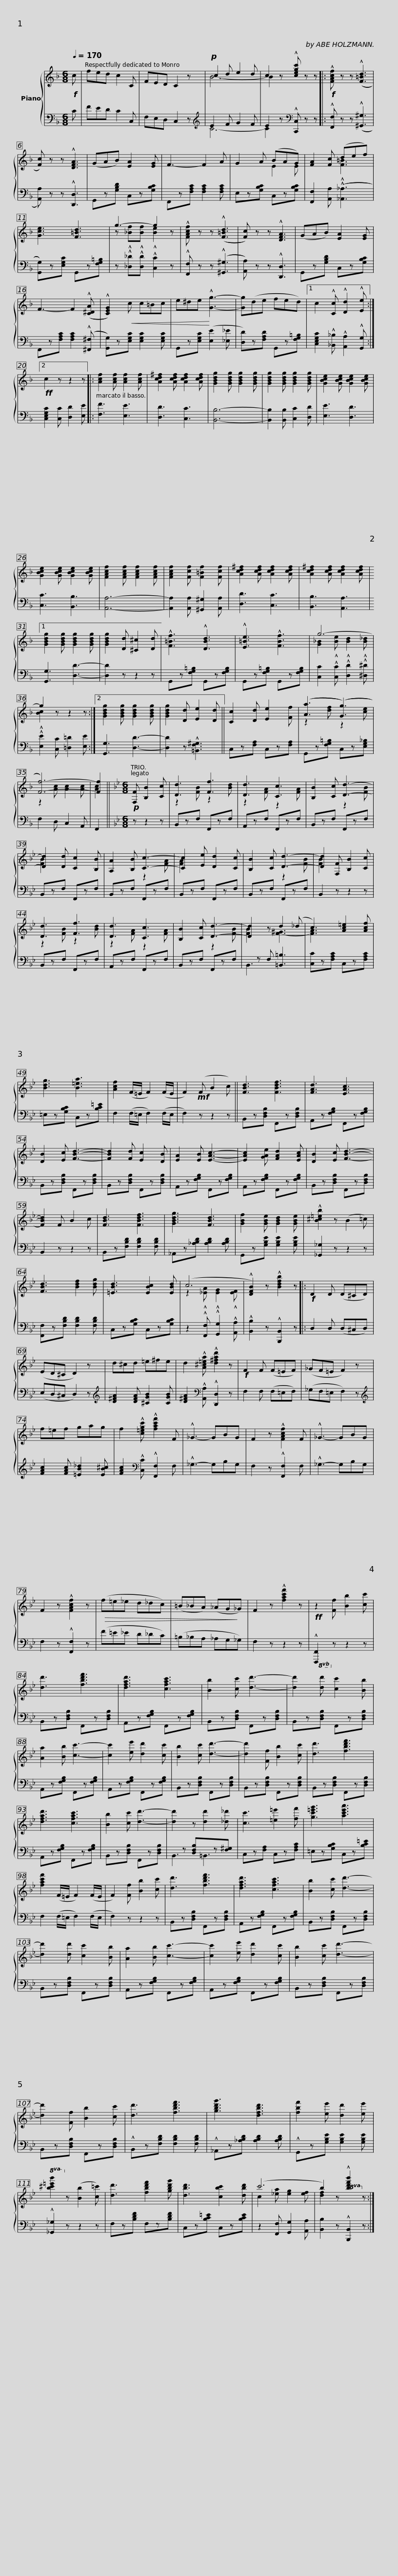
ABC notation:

X:1
%%score { ( 1 3 ) | ( 2 4 ) }
L:1/8
Q:1/4=170
M:6/8
I:linebreak $
K:F
V:1 treble
V:3 treble
V:2 bass
V:4 bass
V:1
!f! c | fed c2 C | FED C2 z |!p! c2 d e2 d | c2 z !^![cegc'] z z |:$ %5
!f! !^![FAcf] z z ((!^![F=Bd]3 | [Fc])) z z !^![DFA]3 | (GAB) [EA]2 [EG] | F3- F2 A |$ G2 A (BAG) | %10
 [FA]2 [Fc] (def) | [Gce]3 [F=Bd]3 | g3- g2 z |$ !^![FAcf] z z ((!^![F=Bd]3 | [Fc])) z z !^![DFA]3 | %15
 (GAB) [EA]2 [EG] | F3- F2 ((!^![C^DA] |$ !^![CEG]2))!<(! c c=Bc | e^de!<)! !^![Gg]3- | [Gg](de fed) |1 %20
 c2 !^![Cc] !^![Dd]2 !^![Ee] :|2!ff! c2 z z2 z |:$[K:F] [Acf]2 [Acf] [Acf]2 [Acf] | [Acd^f]2 [Acdf] [Acdf]2 [Acdf] | [GBdg]2 [GBdg] [GBdg]2 [GBdg] | %25
 [GBdg]2 [GBdg] [GBdg]2 [GBdg] |$ [GBce]2 [GBce] [GBce]2 [GBce] | [GBce]2 [GBce] [GBce]2 [GBce] | [FAcf]2 [FAcf] [FAcf]2 [FAcf] | [FAcf]2 [Fcf] [F=Bf]2 [Fcf] |$ %30
 [Acd^f]2 [Acdf] [Acdf]2 [Acdf] | [Acd^f]2 [Acdf] [Acdf]2 [Acdf] |1 [GBdg]2 [GBdg] [GBdg]2 [GBdg] | [GBdg]2 [Dd] [^C^c]2 [Dd] |$ !^![F=Bf]3 !^![DBd]3 | %35
 !^![E=Be]3 !^![FBf]3 | g6- | g2 z z2 z :|2$ [GBdg]2 [GBdg] [GBdg]2 [GBdg] | [GBdg]2 [Dd] [Ee]2 [Dd] || %40
 [Cc]2 [Dd] [Ee]2 [Ff] | (([Aa]3 (([Gg]3)) | [Ff]6-)) | [Ff]2 ||$[K:Bb][M:6/8]!p! [F,F] [B,B]2 [Cc] | %45
 [Dd]3 [Ff]3 | [Dd]3 [Cc]3 | [B,B]2 [Cc] [Dd]3- | [Dd]2 [Dd] [Cc]2 [B,B] | [A,A]2 [B,B] [Cc]3- | %50
 [Cc]2 [Ee] [Dd]2 [Cc] |$ [B,B]2 [Cc] [Dd]3- | [Dd]2 [F,F] [B,B]2 [Cc] | [Dd]3 [Ff]3 | [Dd]3 [Cc]3 | %55
 [B,B]2 [Cc] [Dd]3- | [Dd]2 z d2 (_d | c3) [Ac=e]2 [Acf] |$ [Bdg]3 [B=ea]3 | [Acf]2 (F/=E/ F2) (F/E/ | %60
 F2)!mf! (F B2 c) || [FBd]3 [FBdf]3 | [FAd]3 [EAc]3 | [DB]2 [Ec] [FBd]3- | [FBd]2 [Fd] [Ec]2 [DB] |$ %65
 [EA]2 [EB] [EAc]3- | [EAc]2 [GAe] [FAd]2 [EAc] | [DB]2 [Ec] [FBd]3- | [FBd]2 F B2 c | [FBd]3 [FBdf]3 | %70
 [GBdg]3 [FBd]3 | [GBf]2 [GBe] [GBd]2 [GBe] |$ !^![B^c=eb]2 z (B2 =c) | [FBd]3 [Bdf]2 [Bdg] | [=EBd]3 [EBc]2 [EBd] | %75
 (c6 | !^![DFB]2) z !^![Bdfb]2 z |:!f! D2 D (D^CD) | (ED^C D2) z |$ d^cd =e^fe | %80
 d2 !^![A^c=ea] !^![d^fad']2 z |!f! F2 F (F=EF) | (_GF=E F2) z | f=ef gag | f2 !^![c=egc'] !^![fac'f']2 F | %85
 !^!_G3- GBG |$ F2 z !^![FAcf]2 F | !^!_G3- GBG | F2 z !^![FAcf]2 z |!>(! (f=e_e d_dc) | %90
 (=B_BA) (_AG!>)!_G) | F2 z !^![fac'f']2 z |!ff! z2 [Ff] [Bb]2 [cc'] |$ [dd']3 [fbd'f']3 | [dfad']3 [cfac']3 | %95
 [Bb]2 [cc'] [dd']3- | [dd']2 [dd'] [cc']2 [Bb] | [Aa]2 [Bb] [cc']3- | [cc']2 [ee'] [dd']2 [cc'] |$ [Bb]2 [cc'] [dd']3- | %100
 [dd']2 [Ff] [Bb]2 [cc'] | [dd']3 [fbd'f']3 | [dfad']3 [cfac']3 | [Bb]2 [cc'] [dd']3- | [dd']2 z [dd']2 [_d_d'] |$ %105
 [cc']3 [=e=e']2 [ff'] | [gc'=e'g']3 [ac'e'a']3 | [fac'f']2 (F/=E/ F2) (F/E/ | F2) [Ff] [Bb]2 [cc'] | [dd']3 [fbd'f']3 | %110
 [dfad']3 [cfac']3 |$ [Bb]2 [cc'] [dd']3- | [dd']2 [dd'] [cc']2 [Bb] | [Aa]2 [Bb] [cc']3- | [cc']2 [ee'] [dd']2 [cc'] | %115
 [Bb]2 [cc'] [dd']3- | [dd']2 [Ff] [Bb]2 [cc'] | [dd']3 [fbd'f']3 |$ [gbd'g']3 [dfbd']3 | [fbf']2 [ee'] [dd']2 [ee'] | %120
!8va(! [b^c'=e'b']2!8va)! z ([Bb]2 [c=c']) | [dd']3 [fbd'f']2 [gbd'g'] | [dbd']3 [cbc']2 [dbd'] | (c'6 | b2) z!8va(! !^![bd'f'b']2!8va)! z :| %125
V:2
 C | FED C2 C, | F,E,D, C,2 z |[K:treble] E2 F G2 F | E2 z[K:bass] !^![C,,C,] z z |:$ %5
 !^![F,,F,] z z ((!^![^G,,^G,]3 | [A,,A,])) z z !^![D,,D,]3 | G,,z[G,B,D] C,z[G,B,C] | F,,z[F,A,C] [F,A,C]2 [F,A,C] |$ E,z[G,B,C] C,z[G,B,C] | %10
 [F,,F,]2 [A,,A,] ((!^![_A,,_A,]3 | [G,,G,]))z[E,G,C] G,,z[F,G,=B,] | z !^![_D,_D]!^![D,D] !^![C,C]2 z |$ !^![F,,F,] z z ((!^![^G,,^G,]3 | [A,,A,])) z z !^![D,,D,]3 | %15
 G,,z[G,B,D] C,z[G,B,C] | F,,z[F,A,C] [F,A,C]2 ((!^![^F,,^F,] |$ [G,,G,]))z[E,G,C] [E,G,C]2 [E,G,C] | G,,z[E,G,C] ([E,E]2 [_E,_E] | [D,D])z[F,A,D] G,,z[F,G,=B,] |1 %20
 [C,E,G,C]2 !^![_B,,_B,] !^![A,,A,]2 !^![G,,G,] :|2 [C,E,G,C]2 [C,C] [D,D]2 [E,E] |:$[K:F] [F,F]3 [E,E]3 | [D,D]3 [C,C]3 | [B,,B,]6- | %25
 [B,,B,]2 [B,,B,] [C,C]2 [D,D] |$ [E,E]3 [D,D]3 | [C,C]3 [B,,B,]3 | [A,,A,]6- | [A,,A,]2 [A,,A,] [^G,,^G,]2 [A,,A,] |$ %30
 [D,D]3 [C,C]3 | [B,,B,]3 [A,,A,]3 |1 [G,,G,]3 [D,D]3- | [D,D]2 z z2 z |$ G,,z[F,G,=B,] G,,z[F,G,B,] | %35
 G,,z[F,G,=B,] G,,z[F,G,B,] | [C,C]2 !^![C,C] !^![D,D]2 !^![^D,^D] | !^![E,E]2 [C,C] [=D,=D]2 [E,E] :|2$ [G,,G,]3 [D,D]3- | [D,D]2 z !^![=B,,F,^G,]3 || %40
 C,z[F,A,] C,z[F,A,] | G,,z[F,G,=B,] C,z[E,G,_B,] | F,2 D, C,2 A,, | F,,2 ||$[K:Bb][M:6/8] z z2 z | %45
 B,,zF, F,,zF, | A,,zF, F,,zF, | B,,zF, F,,zF, | B,,zF, F,,zF, | B,,zF, F,,zF, | %50
 B,,zF, F,,zF, |$ B,,zF, F,,zF, | B,,2 z z2 z | B,,zF, F,,zF, | A,,zF, F,,zF, | %55
 B,,zF, F,,zF, |xzF, [=B,,=B,]3 | [C,C]z[F,A,C] C,z[F,A,C] |$ =E,z[G,B,C] C,z[B,C=E] | F,2 (F,/=E,/ F,2) (F,/E,/ | %60
 F,2) z z2 z || B,,z[D,F,B,] F,,z[D,F,B,] | A,,z[F,G,B,] F,,z[F,G,B,] | B,,z[D,F,B,] F,,z[D,F,B,] | B,,z[D,F,B,] F,,z[D,F,B,] |$ %65
 A,,z[F,G,B,] F,,z[F,G,B,] | A,,z[F,G,B,] F,,z[F,G,B,] | B,,z[D,F,B,] F,,z[D,F,B,] | B,,2 z z2 z | B,,z[F,B,D] [F,B,D]2 [F,B,D] | %70
 _A,,z[_A,B,D] [A,B,D]2 [A,B,D] | G,,z[G,B,E] [G,B,E]2 [G,B,E] |$ [_G,,_G,]2 z z2 z | [F,,F,]z[F,B,D] [F,B,D]2 [F,B,D] | C,z[G,B,C] C,z[G,B,C] | %75
 z2 !^![F,,F,] !^![G,,G,]2 !^![A,,A,] | !^![B,,B,]2 z !^![B,,,B,,]2 z |: D,2 D, (D,^C,D,) | (E,D,^C, D,2) z |$[K:treble] [D^FA]2 [DFA] [^CGB]2 [CGB] | %80
 [D^FA]2[K:bass] !^![A,,A,] !^![D,,D,]2 z | F,2 F, (F,=E,F,) | (_G,F,=E, F,2) z |[K:treble] [FAc]2 [FAc] [=EB_d]2 [EB^c] | [FAc]2[K:bass] !^![C,C] !^![F,,F,]2 F, | %85
 !^!_G,3- G,B,G, |$ F,2 z !^![F,,F,]2 F, | !^!_G,3- G,B,G, | F,2 z !^![F,,F,]2 z | (F=E_E D_DC) | %90
 (=B,_B,A, _A,G,_G,) | F,2 z z2 z |!8vb(! !^![F,,,F,,]2!8vb)! z z2 z |$ B,,z[D,F,B,] F,,z[D,F,B,] | A,,z[F,G,B,] F,,z[F,G,B,] | %95
 B,,z[D,F,B,] F,,z[D,F,B,] | B,,z[D,F,B,] F,,z[D,F,B,] | A,,z[F,G,B,] F,,z[F,G,B,] | A,,z[F,G,B,] F,,z[F,G,B,] |$ B,,z[D,F,B,] F,,z[D,F,B,] | %100
 B,,z[D,F,B,] F,,z[D,F,B,] | B,,z[D,F,B,] F,,z[D,F,B,] | A,,z[F,G,B,] F,,z[F,G,B,] | B,,z[D,F,B,] F,,z[D,F,B,] |xz[D,F,B,]xz[F,^G,] |$ %105
 C,z[F,A,] C,z[F,A,C] | =E,z[G,B,C] C,z[B,C=E] | F,2 (F,/=E,/ F,2) (F,/E,/ | F,2) z z2 z | B,,z[D,F,B,] F,,z[D,F,B,] | %110
 A,,z[F,G,B,] F,,z[F,G,B,] |$ B,,z[D,F,B,] F,,z[D,F,B,] | B,,z[D,F,B,] F,,z[D,F,B,] | A,,z[F,G,B,] F,,z[F,G,B,] | A,,z[F,G,B,] F,,z[F,G,B,] | %115
 B,,z[D,F,B,] F,,z[D,F,B,] | B,,z[D,F,B,] F,,z[D,F,B,] | !^!B,,z[F,B,D] [F,B,D]2 [F,B,D] |$ !^!_A,,z[_A,B,D] [A,B,D]2 [A,B,D] | !^!G,,z[G,B,E] [G,B,E]2 [G,B,E] | %120
 !^![_G,,_G,]2 z z2 z | F,z[B,DF] F,z[B,DF] | C,z[B,C=E] C,z[B,CE] | z2 [F,,F,] [G,,G,]2 [A,,A,] | [B,,B,]2 z !^![B,,,B,,]2 z :| %125
V:3
 x | x6 | x6 | B6- | B2 x4 |:$ %5
 x6 | x6 | x6 | x6 |$ x3 E2 E | %10
 x3 !^![F=B]3 | x6 | z !^![_Bf]!^![Bf] !^![Be]2 x |$ x6 | x6 | %15
 x6 | x6 |$ x6 | x6 | x6 |1 %20
 x6 :|2 x6 |:$[K:F] x6 | x6 | x6 | %25
 x6 |$ x6 | x6 | x6 | x6 |$ %30
 x6 | x6 |1 x6 | x6 |$ x6 | %35
 x6 | [G_B]2 !^![Be] !^![Bd]2 !^![B_d] | !^![Bc]2 x4 :|2$ x6 | x6 || %40
 x6 | z2 [df] z2 [ce] | z2 [Ac] [Ac]2 [Ac] | [Ac]2 ||$[K:Bb][M:6/8] x4 | %45
 z2 [FB] z2 [Bd] | z2 [FA] z2 [FA] | x3 z2 [FB] | [FB]2 x4 | x3 z2 [FA] | %50
 [FA]2 x4 |$ x3 z2 [FB] | [FB]2 x4 | z2 [FB] z2 [Bd] | z2 [FA] z2 [FA] | %55
 x3 z2 [FB] | [FB]2 x [F-^G]3 | [FA]3 x3 |$ x6 | x6 | %60
 x6 || x6 | x6 | x6 | x6 |$ %65
 x6 | x6 | x6 | x6 | x6 | %70
 x6 | x6 |$ x6 | x6 | x6 | %75
 z2 !^![_EA] !^![EG]2 !^![EF] | x6 |: x6 | x6 |$ x6 | %80
 x6 | x6 | x6 | x6 | x6 | %85
 x6 |$ x6 | x6 | x6 | x6 | %90
 x6 | x6 | x6 |$ x6 | x6 | %95
 x6 | x6 | x6 | x6 |$ x6 | %100
 x6 | x6 | x6 | x6 | x6 |$ %105
 x6 | x6 | x6 | x6 | x6 | %110
 x6 |$ x6 | x6 | x6 | x6 | %115
 x6 | x6 | x6 |$ x6 | x6 | %120
!8va(! x2!8va)! x4 | x6 | x6 | c2 [_ea] [eg]2 [ef] | [df]2 x!8va(! x2!8va)! x :| %125
V:4
 x | x6 | x6 |[K:treble] C6- | C2 x[K:bass] x3 |:$ %5
 x6 | x6 | x6 | x6 |$ x6 | %10
 x6 | x6 | x6 |$ x6 | x6 | %15
 x6 | x6 |$ x6 | x6 | x6 |1 %20
 x6 :|2 x6 |:$[K:F] x6 | x6 | x6 | %25
 x6 |$ x6 | x6 | x6 | x6 |$ %30
 x6 | x6 |1 x6 | x6 |$ x6 | %35
 x6 | x6 | x6 :|2$ x6 | x6 || %40
 x6 | x6 | x6 | x2 ||$[K:Bb][M:6/8] x4 | %45
 x6 | x6 | x6 | x6 | x6 | %50
 x6 |$ x6 | x6 | x6 | x6 | %55
 x6 | B,,3 x3 | x6 |$ x6 | x6 | %60
 x6 || x6 | x6 | x6 | x6 |$ %65
 x6 | x6 | x6 | x6 | x6 | %70
 x6 | x6 |$ x6 | x6 | x6 | %75
 x6 | x6 |: x6 | x6 |$[K:treble] x6 | %80
 x2[K:bass] x4 | x6 | x6 |[K:treble] x6 | x2[K:bass] x4 | %85
 x6 |$ x6 | x6 | x6 | x6 | %90
 x6 | x6 |!8vb(! x2!8vb)! x4 |$ x6 | x6 | %95
 x6 | x6 | x6 | x6 |$ x6 | %100
 x6 | x6 | x6 | x6 | B,,3 =B,,3 |$ %105
 x6 | x6 | x6 | x6 | x6 | %110
 x6 |$ x6 | x6 | x6 | x6 | %115
 x6 | x6 | x6 |$ x6 | x6 | %120
 x6 | x6 | x6 | x6 | x6 :| %125
